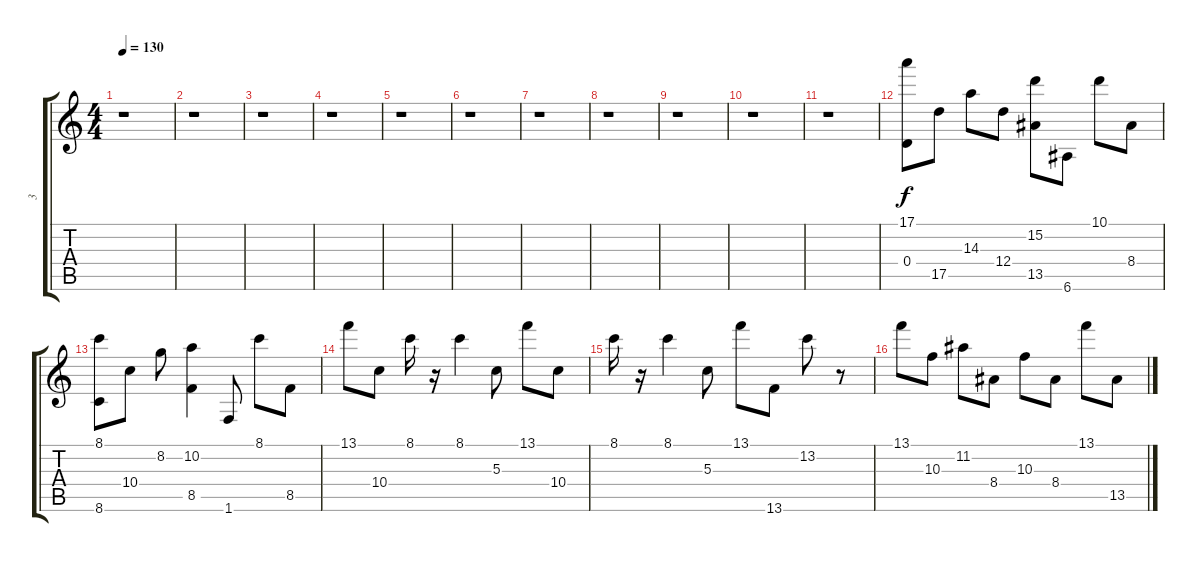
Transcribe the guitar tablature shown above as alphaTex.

\track ("3" "3") {instrument acousticguitarnylon}
\staff {score tabs}
\tuning (E4 B3 G3 D3 A2 E2) {hide}
\ts (4 4)
\tempo 130
\clef g2
\ks c
r.1{dy f} |
r.1 |
r.1 |
r.1 |
r.1 |
r.1 |
r.1 |
r.1 |
r.1 |
r.1 |
r.1 |
(17.1 0.4).8 17.5.8 14.3.8 12.4.8 (15.2 13.5).8 6.6.8 10.1.8 8.4.8 |
(8.1 8.6).8 10.4.8 8.2.8 (10.2 8.5).4 1.6.8 8.1.8 8.5.8 |
13.1.8 10.4.8 8.1.16 r.16 8.1.4 5.3.8 13.1.8 10.4.8 |
8.1.16 r.16 8.1.4 5.3.8 13.1.8 13.6.8 13.2.8 r.8 |
13.1.8 10.3.8 11.2.8 8.4.8 10.3.8 8.4.8 13.1.8 13.5.8
